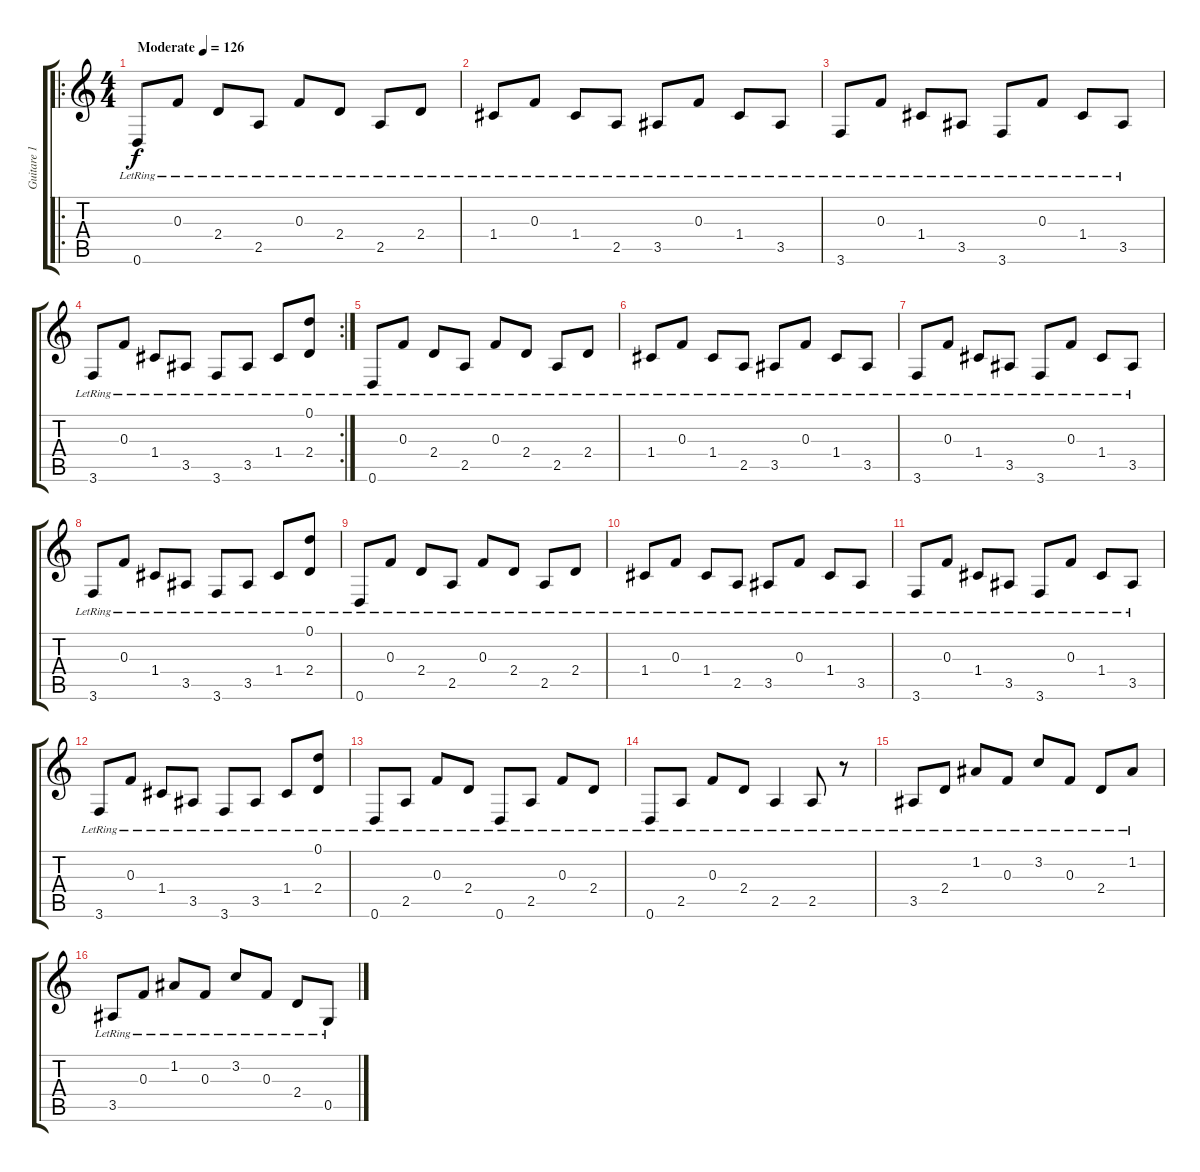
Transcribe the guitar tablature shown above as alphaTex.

\track ("Guitare 1" "Guitare 1") {instrument acousticguitarsteel}
\staff {score tabs}
\tuning (D4 A3 F3 C3 G2 D2) {hide}
\ro
\ts (4 4)
\tempo (126 "Moderate")
\clef g2
\ks c
0.6{lr}.8{dy f instrument acousticguitarsteel} 0.3{lr}.8 2.4{lr}.8 2.5{lr}.8 0.3{lr}.8 2.4{lr}.8 2.5{lr}.8 2.4{lr}.8 |
1.4{lr}.8 0.3{lr}.8 1.4{lr}.8 2.5{lr}.8 3.5{lr}.8 0.3{lr}.8 1.4{lr}.8 3.5{lr}.8 |
3.6{lr}.8 0.3{lr}.8 1.4{lr}.8 3.5{lr}.8 3.6{lr}.8 0.3{lr}.8 1.4{lr}.8 3.5{lr}.8 |
\rc 2
3.6{lr}.8 0.3{lr}.8 1.4{lr}.8 3.5{lr}.8 3.6{lr}.8 3.5{lr}.8 1.4{lr}.8 (0.1{lr} 2.4{lr}).8 |
0.6{lr}.8 0.3{lr}.8 2.4{lr}.8 2.5{lr}.8 0.3{lr}.8 2.4{lr}.8 2.5{lr}.8 2.4{lr}.8 |
1.4{lr}.8 0.3{lr}.8 1.4{lr}.8 2.5{lr}.8 3.5{lr}.8 0.3{lr}.8 1.4{lr}.8 3.5{lr}.8 |
3.6{lr}.8 0.3{lr}.8 1.4{lr}.8 3.5{lr}.8 3.6{lr}.8 0.3{lr}.8 1.4{lr}.8 3.5{lr}.8 |
3.6{lr}.8 0.3{lr}.8 1.4{lr}.8 3.5{lr}.8 3.6{lr}.8 3.5{lr}.8 1.4{lr}.8 (0.1{lr} 2.4{lr}).8 |
0.6{lr}.8 0.3{lr}.8 2.4{lr}.8 2.5{lr}.8 0.3{lr}.8 2.4{lr}.8 2.5{lr}.8 2.4{lr}.8 |
1.4{lr}.8 0.3{lr}.8 1.4{lr}.8 2.5{lr}.8 3.5{lr}.8 0.3{lr}.8 1.4{lr}.8 3.5{lr}.8 |
3.6{lr}.8 0.3{lr}.8 1.4{lr}.8 3.5{lr}.8 3.6{lr}.8 0.3{lr}.8 1.4{lr}.8 3.5{lr}.8 |
3.6{lr}.8 0.3{lr}.8 1.4{lr}.8 3.5{lr}.8 3.6{lr}.8 3.5{lr}.8 1.4{lr}.8 (0.1{lr} 2.4{lr}).8 |
0.6{lr}.8 2.5{lr}.8 0.3{lr}.8 2.4{lr}.8 0.6{lr}.8 2.5{lr}.8 0.3{lr}.8 2.4{lr}.8 |
0.6{lr}.8 2.5{lr}.8 0.3{lr}.8 2.4{lr}.8 2.5{lr}.4 2.5{lr}.8 r.8 |
3.5{lr}.8 2.4{lr}.8 1.2{lr}.8 0.3{lr}.8 3.2{lr}.8 0.3{lr}.8 2.4{lr}.8 1.2{lr}.8 |
3.5{lr}.8 0.3{lr}.8 1.2{lr}.8 0.3{lr}.8 3.2{lr}.8 0.3{lr}.8 2.4{lr}.8 0.5{lr}.8
